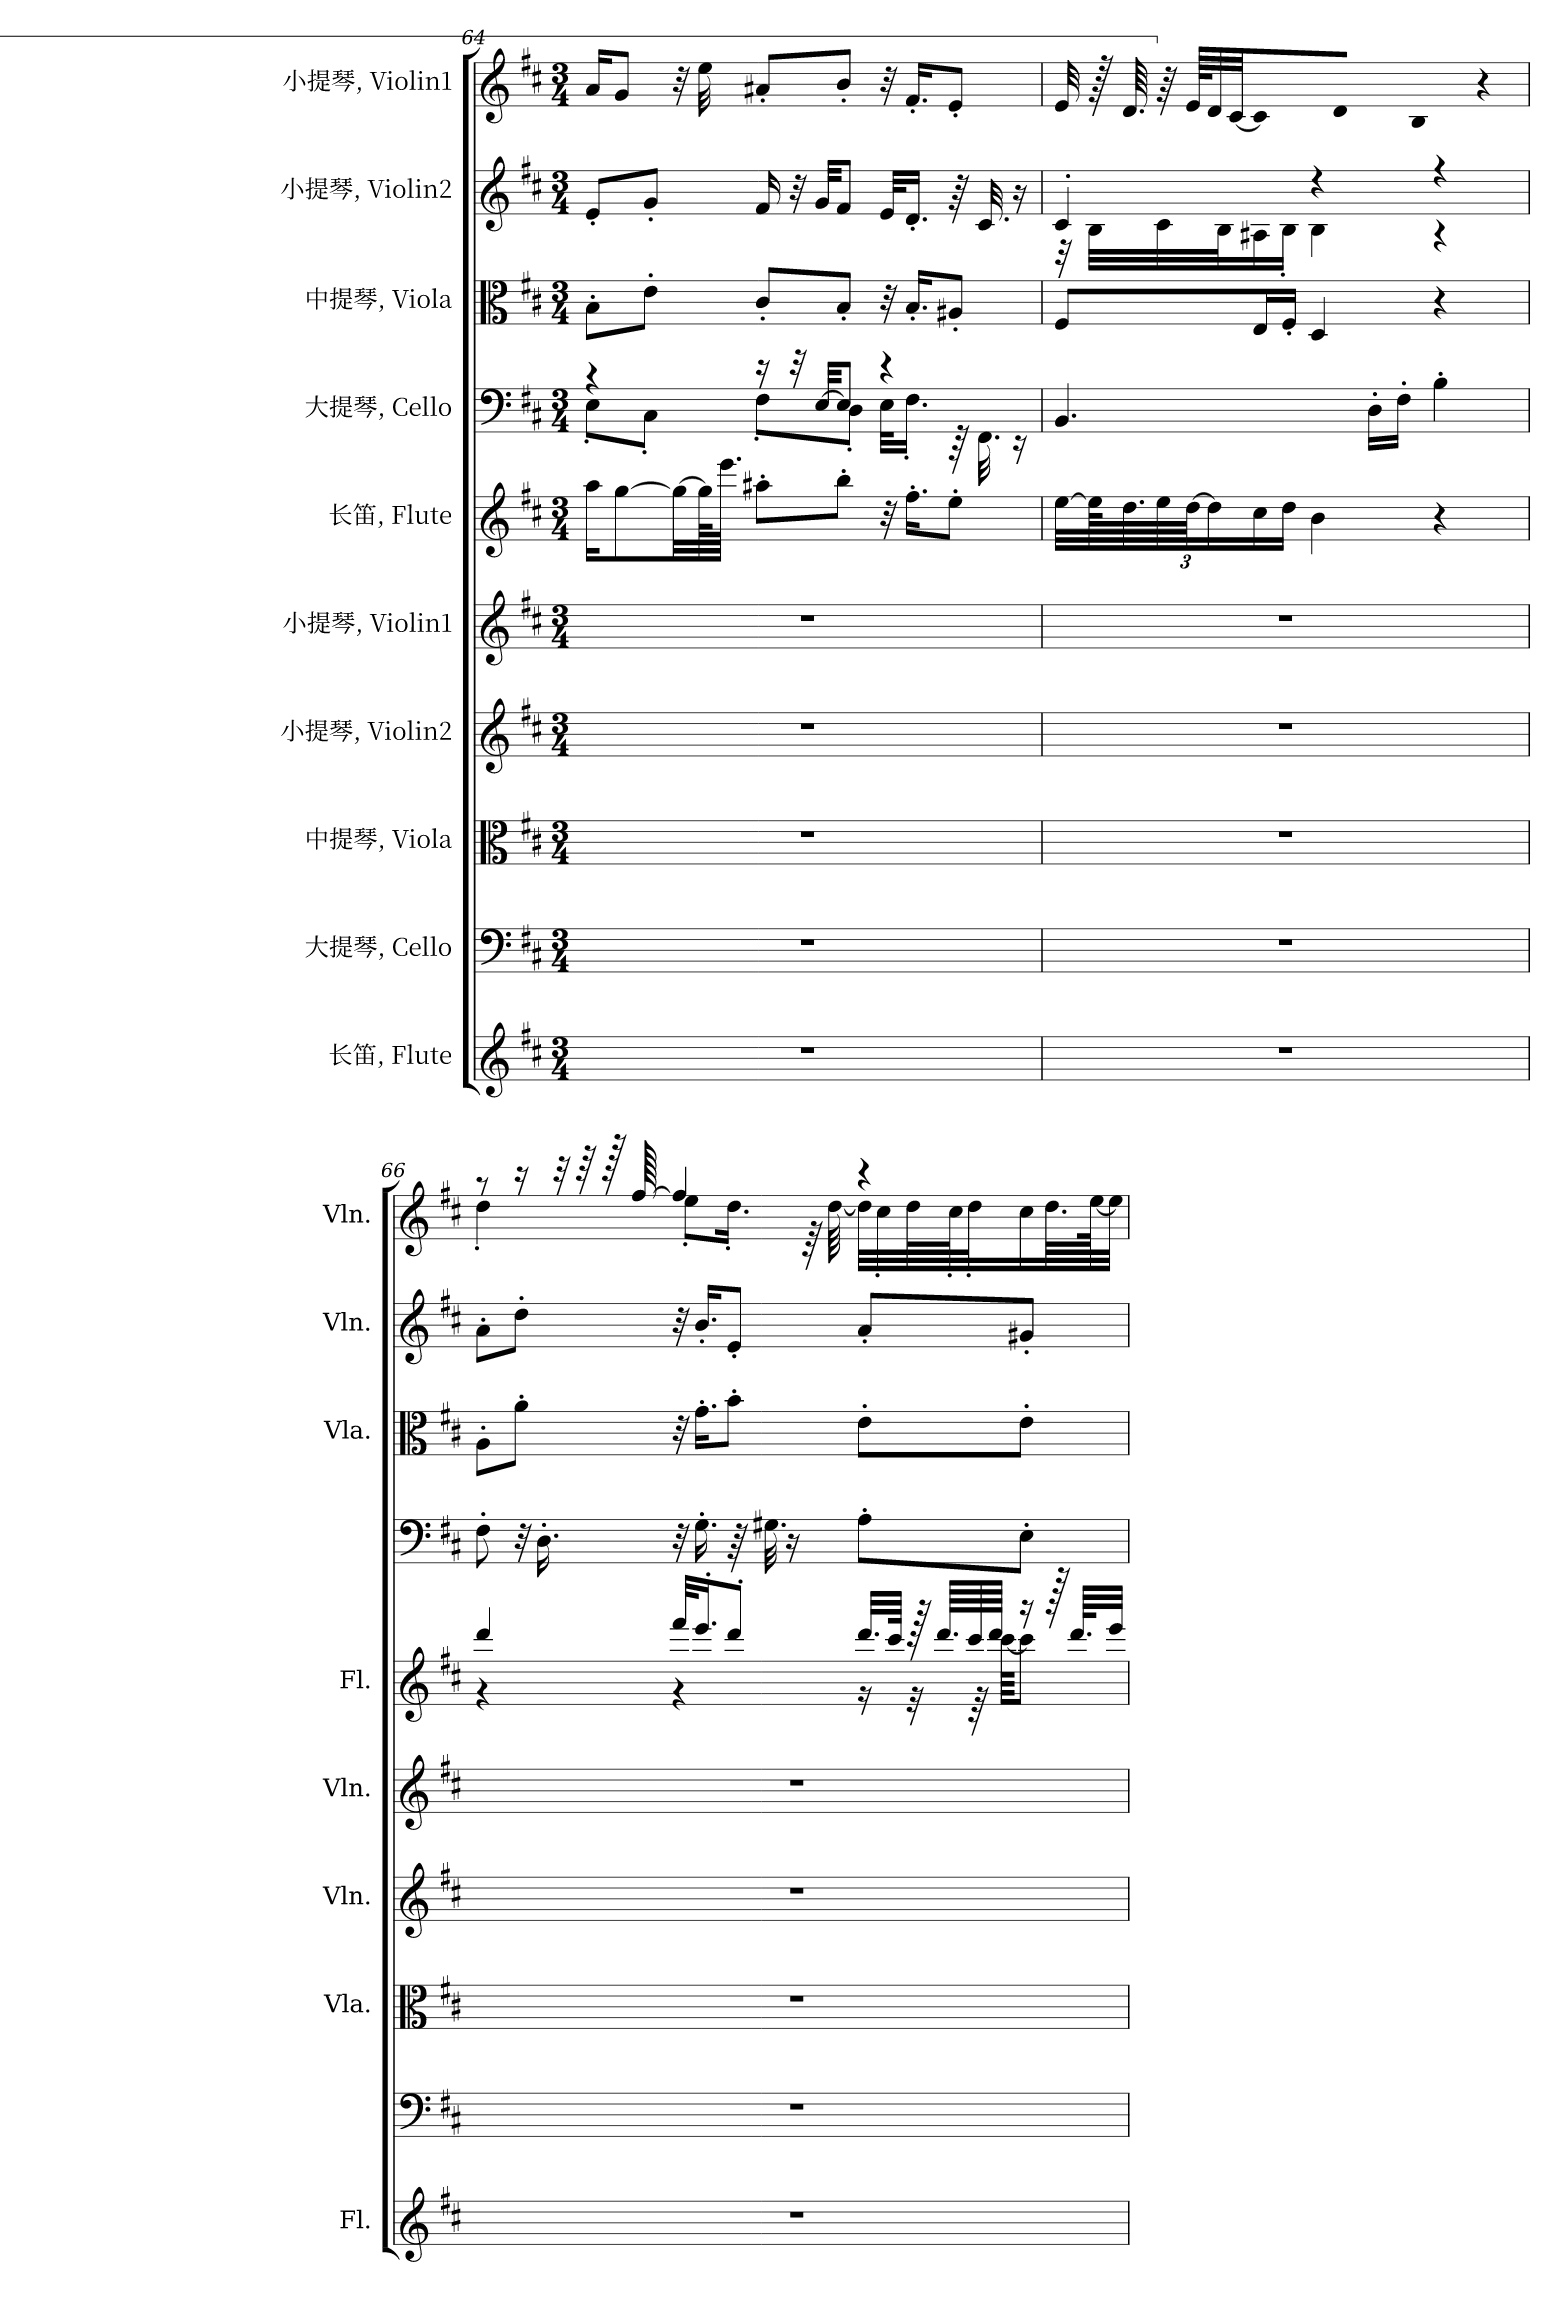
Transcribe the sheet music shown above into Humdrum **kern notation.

**kern	**kern	**kern	**kern	**kern	**kern	**kern	**kern	**kern	**kern
*part10	*part9	*part8	*part7	*part6	*part5	*part4	*part3	*part2	*part1
*staff10	*staff9	*staff8	*staff7	*staff6	*staff5	*staff4	*staff3	*staff2	*staff1
*I"长笛, Flute	*I"大提琴, Cello	*I"中提琴, Viola	*I"小提琴, Violin2	*I"小提琴, Violin1	*I"长笛, Flute	*I"大提琴, Cello	*I"中提琴, Viola	*I"小提琴, Violin2	*I"小提琴, Violin1
*I'Fl.	*	*I'Vla.	*I'Vln.	*I'Vln.	*I'Fl.	*	*I'Vla.	*I'Vln.	*I'Vln.
*clefG2	*clefF4	*clefC3	*clefG2	*clefG2	*clefG2	*clefF4	*clefC3	*clefG2	*clefG2
*k[f#c#]	*k[f#c#]	*k[f#c#]	*k[f#c#]	*k[f#c#]	*k[f#c#]	*k[f#c#]	*k[f#c#]	*k[f#c#]	*k[f#c#]
*M3/4	*M3/4	*M3/4	*M3/4	*M3/4	*M3/4	*M3/4	*M3/4	*M3/4	*M3/4
=64	=64	=64	=64	=64	=64	=64	=64	=64	=64
*	*	*	*	*	*	*^	*	*	*
2.r	2.r	2.r	2.r	2.r	16aa\KL	4r	8E'\L	8B'\L	8e'/L	16a/KL
.	.	.	.	.	[8gg\	.	.	.	.	8g/J
.	.	.	.	.	.	.	8C#'\J	8e'\J	8g'/J	.
.	.	.	.	.	32gg\LL_	.	.	.	.	32r
.	.	.	.	.	128gg\KL]	.	.	.	.	32ee\
.	.	.	.	.	64.eee\JJJJ	.	.	.	.	.
.	.	.	.	.	8aa#X'\L	16r	8F#'\L	8c#'/L	16f#/	8a#X'/L
.	.	.	.	.	.	32r	.	.	32r	.
.	.	.	.	.	.	[32E/KKL	.	.	32g/KKL	.
.	.	.	.	.	8bb'\J	8E/J]	8D'\J	8B'/J	8f#/J	8b'/J
.	.	.	.	.	32r	4r	32E\KLL	32r	32e/KLL	32r
.	.	.	.	.	16.ff#'\KL	.	16.F#'\JJ	16.B'/KL	16.d'/JJ	16.f#'/KL
.	.	.	.	.	8ee'\J	.	64r	8A#X'/J	64r	8e'/J
.	.	.	.	.	.	.	32.FF#\	.	32.c#/	.
.	.	.	.	.	.	.	16r	.	16r	.
*	*	*	*	*	*	*v	*v	*	*	*
!!LO:PB:g=z
=65	=65	=65	=65	=65	=65	=65	=65	=65	=65
*	*	*	*	*	*	*	*	*^	*
2.r	2.r	2.r	2.r	2.r	[32ee\LLL	4.BB/	8F#/L	4c#'/	32r	32e/
.	.	.	.	.	128ee\KL]	.	.	.	32B\LLL	128r
.	.	.	.	.	64.dd\	.	.	.	.	64.d/
*	*	*	*	*	*Xbrackettup	*	*	*	*	*
.	.	.	.	.	96ee\	.	.	.	32c#\	96r
.	.	.	.	.	[96dd\JJ	.	.	.	.	96e/KLLL
.	.	.	.	.	24dd\]	.	.	.	.	48d/
.	.	.	.	.	.	.	.	.	32B\J	.
.	.	.	.	.	.	.	.	.	.	[48c#/J
.	.	.	.	.	16cc#\	.	16E/L	.	16A#X\	16c#/]
.	.	.	.	.	16dd\JJ	.	16F#'/JJ	.	16B'\JJ	16d/JJ
.	.	.	.	.	4b\	.	4D/	4r	4B\	4B/
.	.	.	.	.	.	16D'\LL	.	.	.	.
.	.	.	.	.	.	16F#'\JJ	.	.	.	.
.	.	.	.	.	4r	4B'\	4r	4r	4r	4r
*	*	*	*	*	*	*	*	*v	*v	*
!!LO:PB:g=z
=66	=66	=66	=66	=66	=66	=66	=66	=66	=66
*	*	*	*	*	*^	*	*	*	*^
2.r	2.r	2.r	2.r	2.r	4ddd/	4r	8F#'\	8A'\L	8a'\L	8r	4dd'\
.	.	.	.	.	.	.	32r	8a'\J	8dd'\J	16r	.
.	.	.	.	.	.	.	16.D'\	.	.	.	.
.	.	.	.	.	.	.	.	.	.	32r	.
.	.	.	.	.	.	.	.	.	.	64r	.
.	.	.	.	.	.	.	.	.	.	128r	.
.	.	.	.	.	.	.	.	.	.	[128ff#/	.
.	.	.	.	.	32fff#/KLL	4r	32r	32r	32r	4ff#/]	8ee'\L
.	.	.	.	.	16.eee'/J	.	16.G'\	16.g'\KL	16.b'/KL	.	.
.	.	.	.	.	8ddd'/J	.	64r	8b'\J	8e'/J	.	16.dd'\Jk
.	.	.	.	.	.	.	32.G#X\	.	.	.	.
.	.	.	.	.	.	.	16r	.	.	.	.
.	.	.	.	.	.	.	.	.	.	.	64r
.	.	.	.	.	.	.	.	.	.	.	[64dd\
.	.	.	.	.	32.ddd/LLL	16r	8A'\L	8e'\L	8a'/L	4r	32dd\LLL]
.	.	.	.	.	.	.	.	.	.	.	32cc#'\
.	.	.	.	.	64ccc#/JJJk	.	.	.	.	.	.
.	.	.	.	.	128r	32r	.	.	.	.	64dd\L
.	.	.	.	.	64.ddd/LLLL	.	.	.	.	.	.
.	.	.	.	.	.	.	.	.	.	.	64cc#'\J
.	.	.	.	.	64ccc#/	64r	.	.	.	.	32dd'\J
.	.	.	.	.	64ddd/JJJJ	[64ccc#\KKKL	.	.	.	.	.
.	.	.	.	.	16r	8ccc#\J]	8E'\J	8e'\J	8g#X'/J	.	16cc#\
.	.	.	.	.	128r	.	.	.	.	.	64.dd\LL
.	.	.	.	.	64.ddd/KLLL	.	.	.	.	.	.
.	.	.	.	.	.	.	.	.	.	.	[128ee\JK
.	.	.	.	.	32eee/JJJ	.	.	.	.	.	32ee\JJJ]
*	*	*	*	*	*v	*v	*	*	*	*v	*v
=	=	=	=	=	=	=	=	=	=
*-	*-	*-	*-	*-	*-	*-	*-	*-	*-
